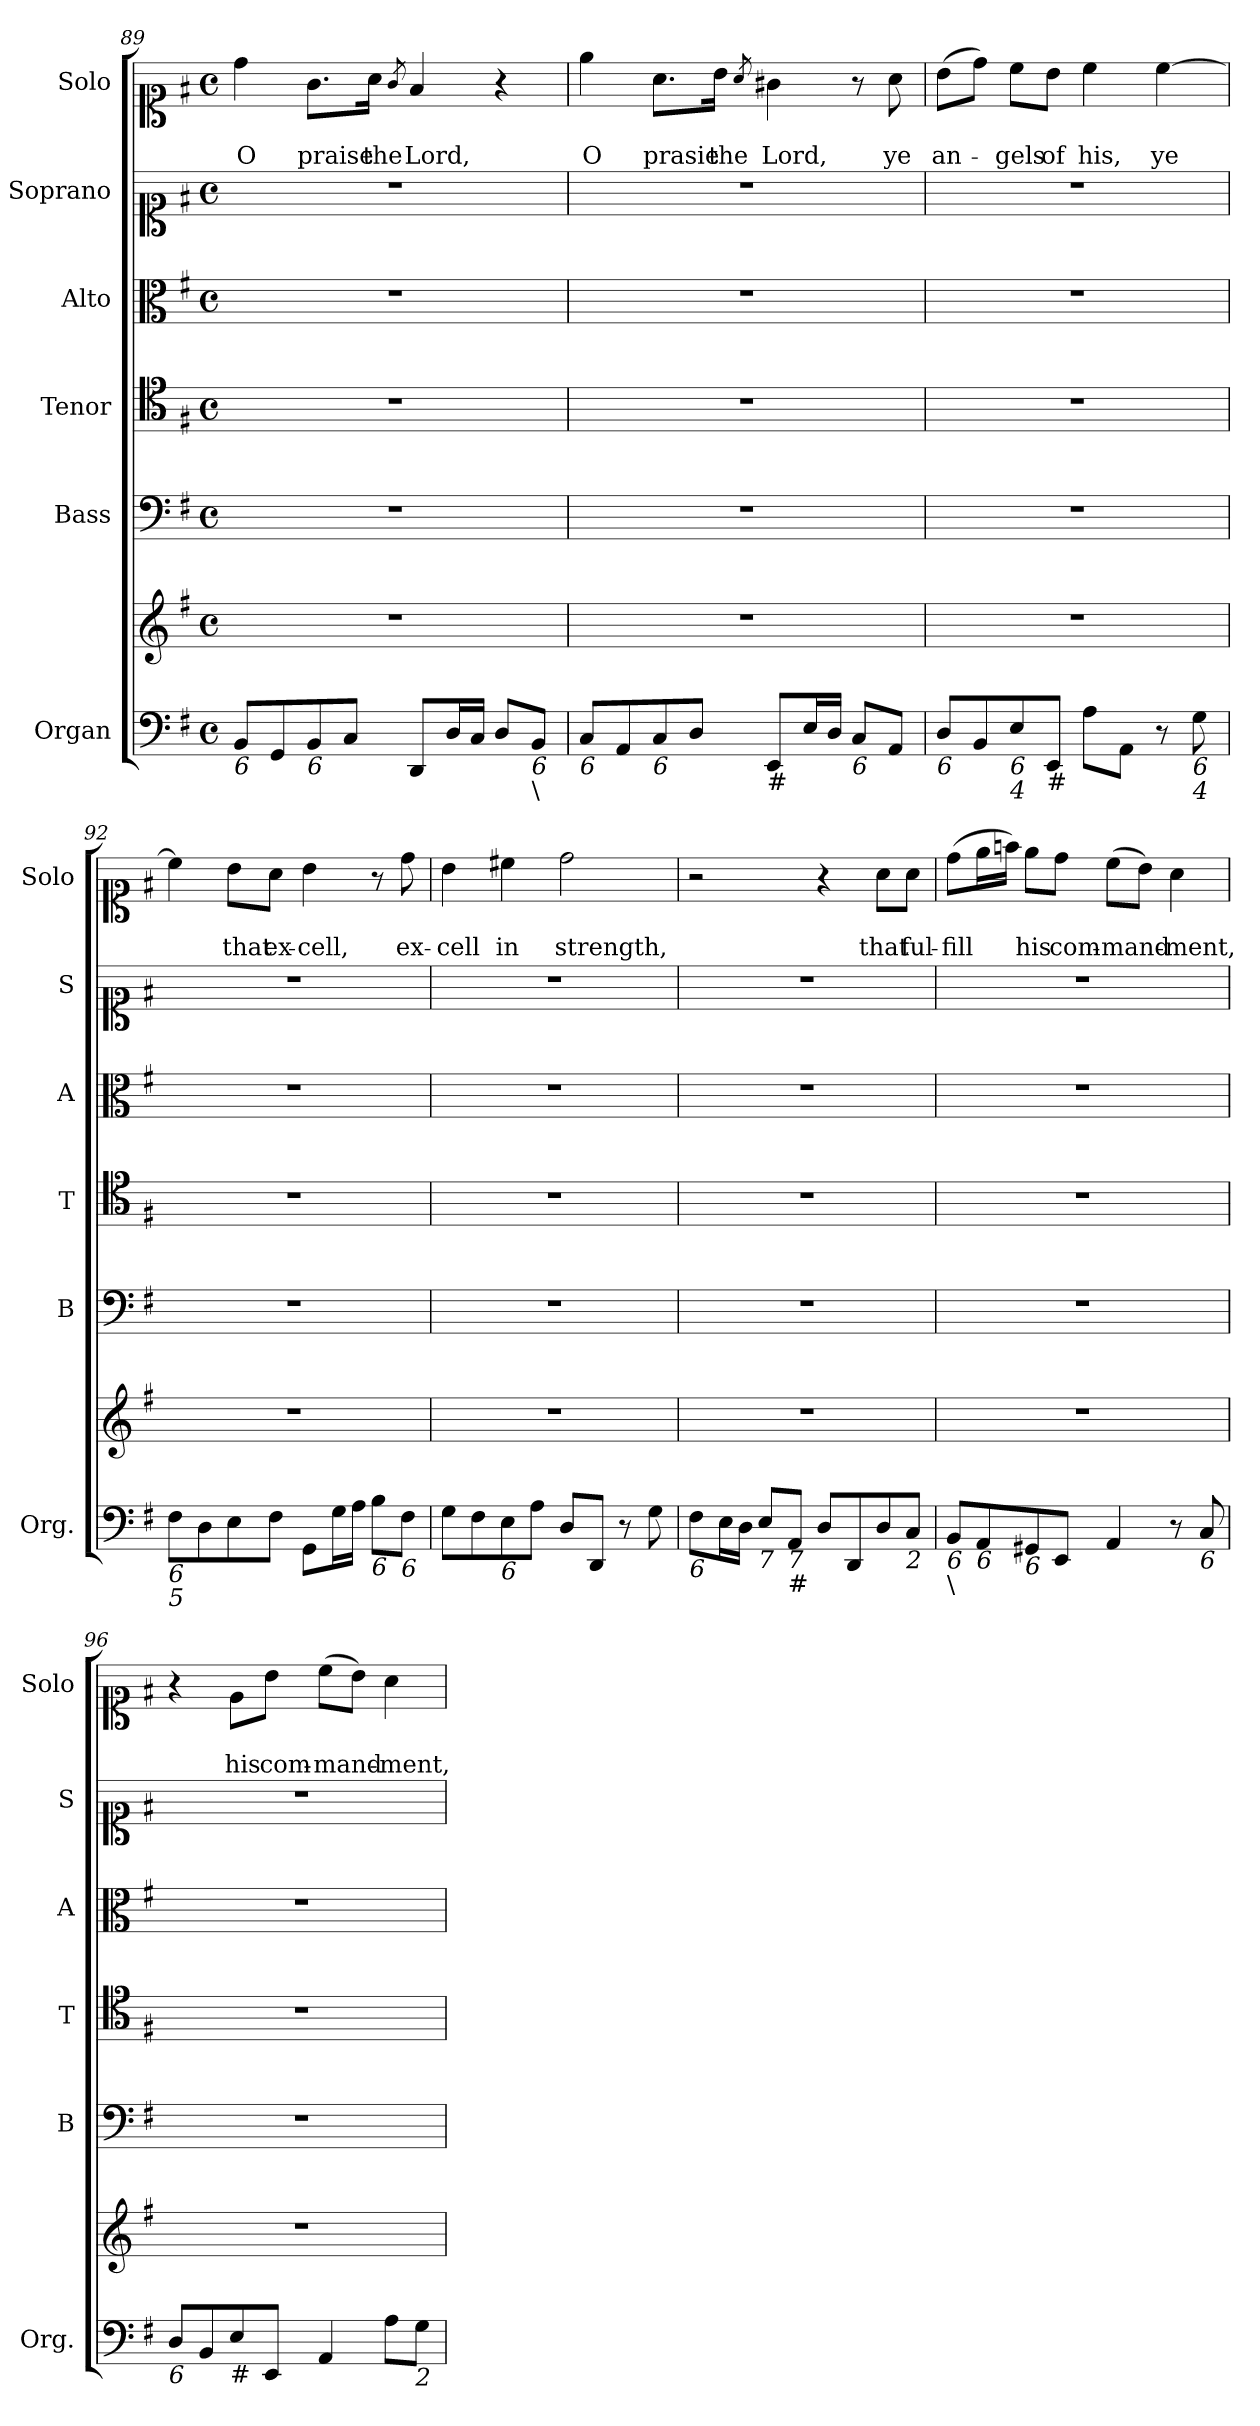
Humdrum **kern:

**kern	**kern	**kern	**kern	**kern	**kern	**kern	**text	**text
*part6	*part6	*part5	*part4	*part3	*part2	*part1	*part1	*part1
*staff7	*staff6	*staff5	*staff4	*staff3	*staff2	*staff1	*staff1	*staff1
*I"Organ	*	*I"Bass	*I"Tenor	*I"Alto	*I"Soprano	*I"Solo	*	*
*I'Org.	*	*I'B	*I'T	*I'A	*I'S	*I'Solo	*	*
*clefF4	*clefG2	*clefF4	*clefC4	*clefC3	*clefC1	*clefC1	*	*
*k[f#]	*k[f#]	*k[f#]	*k[f#]	*k[f#]	*k[f#]	*k[f#]	*	*
*G:	*G:	*G:	*G:	*G:	*G:	*G:	*	*
*M4/4	*M4/4	*M4/4	*M4/4	*M4/4	*M4/4	*M4/4	*	*
*met(c)	*met(c)	*met(c)	*met(c)	*met(c)	*met(c)	*met(c)	*	*
=89	=89	=89	=89	=89	=89	=89	=89	=89
!LO:TX:b:i:t=6	!	!	!	!	!	!	!	!
!	!	!	!	!	!	!	!	!LO:LY:b
8BB/L	1r	1r	1r	1r	1r	4dd\	.	O
8GG/	.	.	.	.	.	.	.	.
!LO:TX:b:i:t=6	!	!	!	!	!	!	!	!
!	!	!	!	!	!	!	!	!LO:LY:b
8BB/	.	.	.	.	.	8.g\L	.	praise
8C/J	.	.	.	.	.	.	.	.
!	!	!	!	!	!	!	!	!LO:LY:b
.	.	.	.	.	.	16a\Jk	.	the
.	.	.	.	.	.	8qg/	.	.
!	!	!	!	!	!	!	!	!LO:LY:b
8DD/L	.	.	.	.	.	4f#/	.	Lord,
16D/L	.	.	.	.	.	.	.	.
16C/JJ	.	.	.	.	.	.	.	.
8D/L	.	.	.	.	.	4r	.	.
!LO:TX:b:i:t=6	!	!	!	!	!	!	!	!
!LO:TX:b:t=\	!	!	!	!	!	!	!	!
8BB/J	.	.	.	.	.	.	.	.
=90	=90	=90	=90	=90	=90	=90	=90	=90
!LO:TX:b:i:t=6	!	!	!	!	!	!	!	!
!	!	!	!	!	!	!	!	!LO:LY:b
8C/L	1r	1r	1r	1r	1r	4ee\	.	O
8AA/	.	.	.	.	.	.	.	.
!LO:TX:b:i:t=6	!	!	!	!	!	!	!	!
!	!	!	!	!	!	!	!	!LO:LY:b
8C/	.	.	.	.	.	8.a\L	.	prasie
8D/J	.	.	.	.	.	.	.	.
!	!	!	!	!	!	!	!	!LO:LY:b
.	.	.	.	.	.	16b\Jk	.	the
.	.	.	.	.	.	8qa/	.	.
!LO:TX:b:t=#	!	!	!	!	!	!	!	!
!	!	!	!	!	!	!	!	!LO:LY:b
8EE/L	.	.	.	.	.	4g#X\	.	Lord,
16E/L	.	.	.	.	.	.	.	.
16D/JJ	.	.	.	.	.	.	.	.
!LO:TX:b:i:t=6	!	!	!	!	!	!	!	!
8C/L	.	.	.	.	.	8r	.	.
!	!	!	!	!	!	!	!	!LO:LY:b
8AA/J	.	.	.	.	.	8a\	.	ye
!!LO:PB:g=z
=91	=91	=91	=91	=91	=91	=91	=91	=91
!LO:TX:b:i:t=6	!	!	!	!	!	!	!	!
!	!	!	!	!	!	!	!	!LO:LY:b
8D/L	1r	1r	1r	1r	1r	(>8b\L	.	an-
8BB/	.	.	.	.	.	8dd\J)	.	.
!LO:TX:b:i:t=6	!	!	!	!	!	!	!	!
!LO:TX:b:i:t=4	!	!	!	!	!	!	!	!
!	!	!	!	!	!	!	!	!LO:LY:b
8E/	.	.	.	.	.	8cc\L	.	-gels
!LO:TX:b:t=#	!	!	!	!	!	!	!	!
!	!	!	!	!	!	!	!	!LO:LY:b
8EE/J	.	.	.	.	.	8b\J	.	of
!	!	!	!	!	!	!	!	!LO:LY:b
8A\L	.	.	.	.	.	4cc\	.	his,
8AA\J	.	.	.	.	.	.	.	.
!	!	!	!	!	!	!	!	!LO:LY:b
8r	.	.	.	.	.	[4cc\	.	ye
!LO:TX:b:i:t=6	!	!	!	!	!	!	!	!
!LO:TX:b:i:t=4	!	!	!	!	!	!	!	!
8G\	.	.	.	.	.	.	.	.
=92	=92	=92	=92	=92	=92	=92	=92	=92
!LO:TX:b:i:t=6	!	!	!	!	!	!	!	!
!LO:TX:b:i:t=5	!	!	!	!	!	!	!	!
8F#\L	1r	1r	1r	1r	1r	4cc\]	.	.
8D\	.	.	.	.	.	.	.	.
!	!	!	!	!	!	!	!	!LO:LY:b
8E\	.	.	.	.	.	8b\L	.	that
!	!	!	!	!	!	!	!	!LO:LY:b
8F#\J	.	.	.	.	.	8a\J	.	ex-
!	!	!	!	!	!	!	!	!LO:LY:b
8GG\L	.	.	.	.	.	4b\	.	-cell,
16G\L	.	.	.	.	.	.	.	.
16A\JJ	.	.	.	.	.	.	.	.
!LO:TX:b:i:t=6	!	!	!	!	!	!	!	!
8B\L	.	.	.	.	.	8r	.	.
!LO:TX:b:i:t=6	!	!	!	!	!	!	!	!
!	!	!	!	!	!	!	!	!LO:LY:b
8F#\J	.	.	.	.	.	8dd\	.	ex-
=93	=93	=93	=93	=93	=93	=93	=93	=93
!	!	!	!	!	!	!	!	!LO:LY:b
8G\L	1r	1r	1r	1r	1r	4b\	.	-cell
8F#\	.	.	.	.	.	.	.	.
!LO:TX:b:i:t=6	!	!	!	!	!	!	!	!
!	!	!	!	!	!	!	!	!LO:LY:b
8E\	.	.	.	.	.	4cc#X\	.	in
8A\J	.	.	.	.	.	.	.	.
!	!	!	!	!	!	!	!	!LO:LY:b
8D/L	.	.	.	.	.	2dd\	.	strength,
8DD/J	.	.	.	.	.	.	.	.
8r	.	.	.	.	.	.	.	.
8G\	.	.	.	.	.	.	.	.
=94	=94	=94	=94	=94	=94	=94	=94	=94
!LO:TX:b:i:t=6	!	!	!	!	!	!	!	!
8F#\L	1r	1r	1r	1r	1r	2r	.	.
16E\L	.	.	.	.	.	.	.	.
16D\JJ	.	.	.	.	.	.	.	.
!LO:TX:b:i:t=7	!	!	!	!	!	!	!	!
8E/L	.	.	.	.	.	.	.	.
!LO:TX:b:i:t=7	!	!	!	!	!	!	!	!
!LO:TX:b:t=#	!	!	!	!	!	!	!	!
8AA/J	.	.	.	.	.	.	.	.
8D/L	.	.	.	.	.	4r	.	.
8DD/	.	.	.	.	.	.	.	.
!	!	!	!	!	!	!	!	!LO:LY:b
8D/	.	.	.	.	.	8a\L	.	that
!LO:TX:b:i:t=2	!	!	!	!	!	!	!	!
!	!	!	!	!	!	!	!	!LO:LY:b
8C/J	.	.	.	.	.	8a\J	.	ful-
!!LO:LB:g=z
=95	=95	=95	=95	=95	=95	=95	=95	=95
!LO:TX:b:i:t=6	!	!	!	!	!	!	!	!
!LO:TX:b:t=\	!	!	!	!	!	!	!	!
!	!	!	!	!	!	!	!	!LO:LY:b
8BB/L	1r	1r	1r	1r	1r	(>8dd\L	.	-fill
!LO:TX:b:i:t=6	!	!	!	!	!	!	!	!
8AA/	.	.	.	.	.	16ee\L	.	.
.	.	.	.	.	.	16ffn\JJ)	.	.
!LO:TX:b:i:t=6	!	!	!	!	!	!	!	!
!	!	!	!	!	!	!	!	!LO:LY:b
8GG#X/	.	.	.	.	.	8ee\L	.	his
!	!	!	!	!	!	!	!	!LO:LY:b
8EE/J	.	.	.	.	.	8dd\J	.	com-
!	!	!	!	!	!	!	!	!LO:LY:b
4AA/	.	.	.	.	.	(>8cc\L	.	-mand-
.	.	.	.	.	.	8b\J)	.	.
!	!	!	!	!	!	!	!	!LO:LY:b
8r	.	.	.	.	.	4a\	.	-ment,
!LO:TX:b:i:t=6	!	!	!	!	!	!	!	!
8C/	.	.	.	.	.	.	.	.
=96	=96	=96	=96	=96	=96	=96	=96	=96
!LO:TX:b:i:t=6	!	!	!	!	!	!	!	!
8D/L	1r	1r	1r	1r	1r	4r	.	.
8BB/	.	.	.	.	.	.	.	.
!LO:TX:b:t=#	!	!	!	!	!	!	!	!
!	!	!	!	!	!	!	!	!LO:LY:b
8E/	.	.	.	.	.	8e\L	.	his
!	!	!	!	!	!	!	!	!LO:LY:b
8EE/J	.	.	.	.	.	8b\J	.	com-
!	!	!	!	!	!	!	!	!LO:LY:b
4AA/	.	.	.	.	.	(>8cc\L	.	-mand-
.	.	.	.	.	.	8b\J)	.	.
!	!	!	!	!	!	!	!	!LO:LY:b
8A\L	.	.	.	.	.	4a\	.	-ment,
!LO:TX:b:i:t=2	!	!	!	!	!	!	!	!
8G\J	.	.	.	.	.	.	.	.
=	=	=	=	=	=	=	=	=
*-	*-	*-	*-	*-	*-	*-	*-	*-
